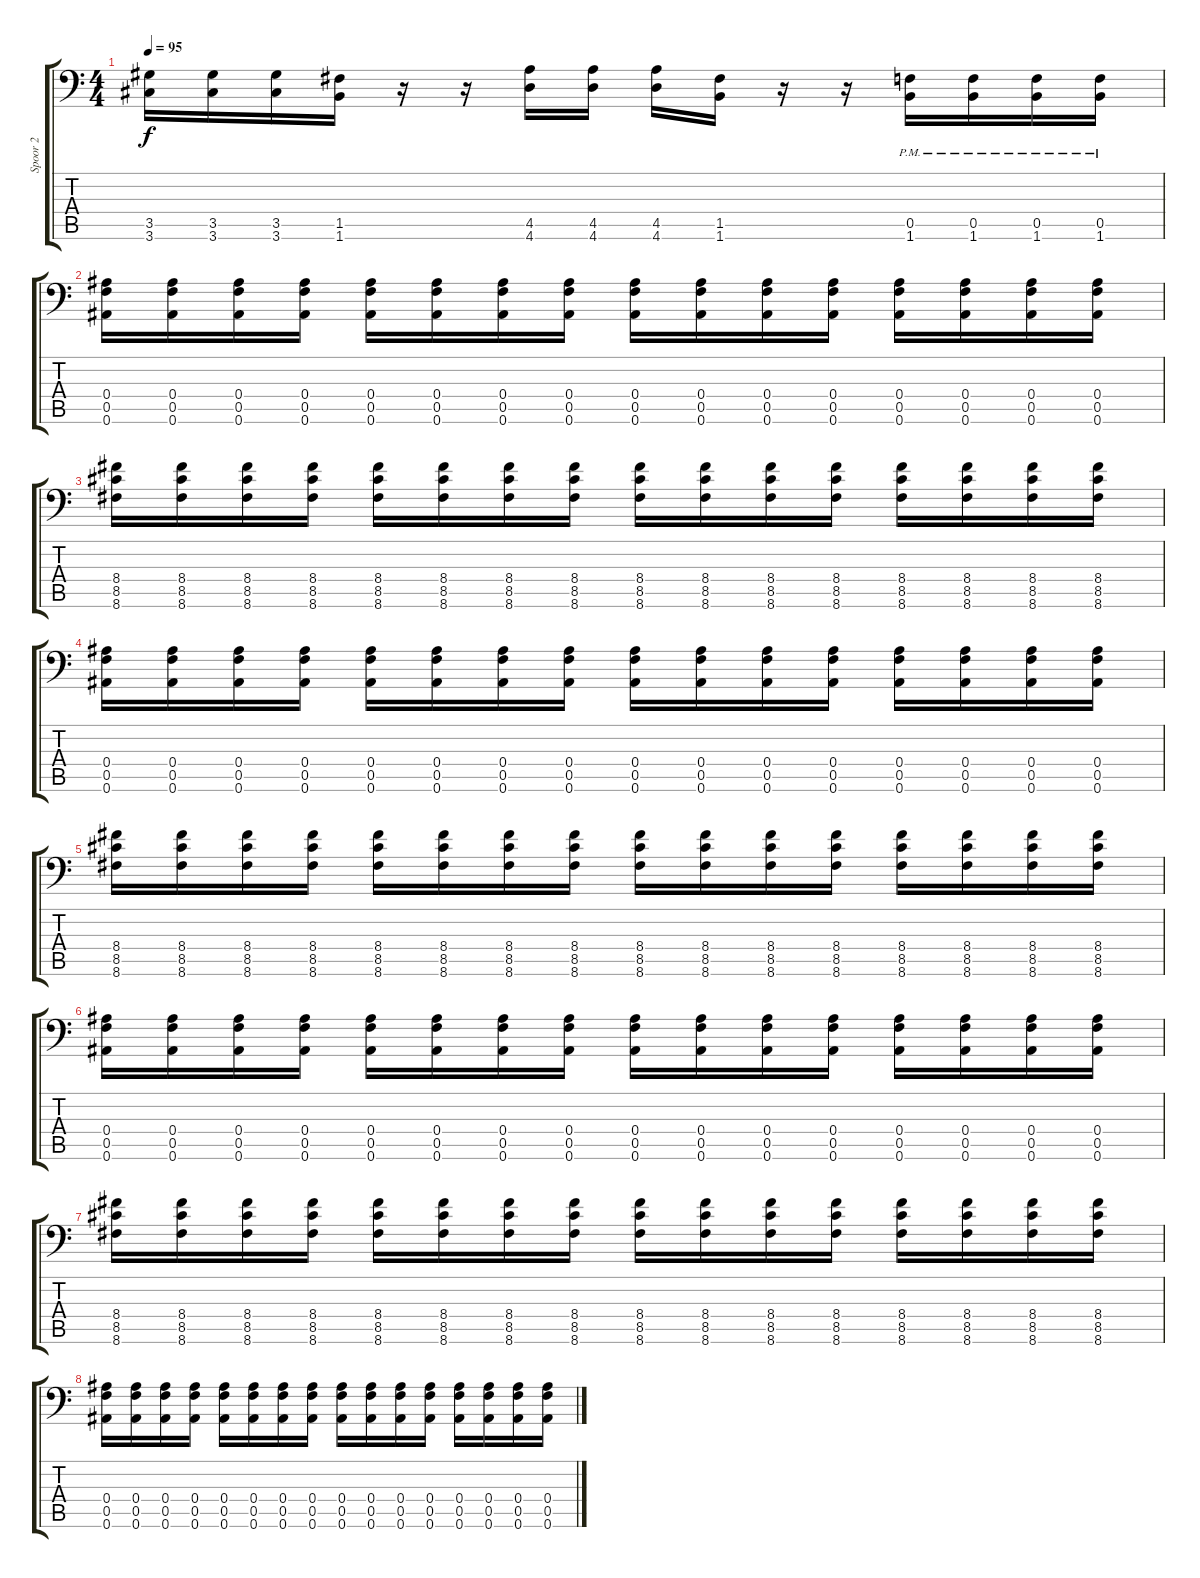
\track ("Spoor 2" "Spoor 2") {instrument distortionguitar}
\staff {score tabs}
\tuning (C4 G3 Eb3 Bb2 F2 Bb1) {hide}
\ts (4 4)
\tempo 95
\clef f4
\ks c
(3.5 3.6).16{dy f} (3.5 3.6).16 (3.5 3.6).16 (1.5 1.6).16 r.16 r.16 (4.5 4.6).16 (4.5 4.6).16 (4.5 4.6).16 (1.5 1.6).16 r.16 r.16 (0.5{pm} 1.6{pm}).16 (0.5{pm} 1.6{pm}).16 (0.5{pm} 1.6{pm}).16 (0.5{pm} 1.6{pm}).16 |
(0.4 0.5 0.6).16 (0.4 0.5 0.6).16 (0.4 0.5 0.6).16 (0.4 0.5 0.6).16 (0.4 0.5 0.6).16 (0.4 0.5 0.6).16 (0.4 0.5 0.6).16 (0.4 0.5 0.6).16 (0.4 0.5 0.6).16 (0.4 0.5 0.6).16 (0.4 0.5 0.6).16 (0.4 0.5 0.6).16 (0.4 0.5 0.6).16 (0.4 0.5 0.6).16 (0.4 0.5 0.6).16 (0.4 0.5 0.6).16 |
(8.4 8.5 8.6).16 (8.4 8.5 8.6).16 (8.4 8.5 8.6).16 (8.4 8.5 8.6).16 (8.4 8.5 8.6).16 (8.4 8.5 8.6).16 (8.4 8.5 8.6).16 (8.4 8.5 8.6).16 (8.4 8.5 8.6).16 (8.4 8.5 8.6).16 (8.4 8.5 8.6).16 (8.4 8.5 8.6).16 (8.4 8.5 8.6).16 (8.4 8.5 8.6).16 (8.4 8.5 8.6).16 (8.4 8.5 8.6).16 |
(0.4 0.5 0.6).16 (0.4 0.5 0.6).16 (0.4 0.5 0.6).16 (0.4 0.5 0.6).16 (0.4 0.5 0.6).16 (0.4 0.5 0.6).16 (0.4 0.5 0.6).16 (0.4 0.5 0.6).16 (0.4 0.5 0.6).16 (0.4 0.5 0.6).16 (0.4 0.5 0.6).16 (0.4 0.5 0.6).16 (0.4 0.5 0.6).16 (0.4 0.5 0.6).16 (0.4 0.5 0.6).16 (0.4 0.5 0.6).16 |
(8.4 8.5 8.6).16 (8.4 8.5 8.6).16 (8.4 8.5 8.6).16 (8.4 8.5 8.6).16 (8.4 8.5 8.6).16 (8.4 8.5 8.6).16 (8.4 8.5 8.6).16 (8.4 8.5 8.6).16 (8.4 8.5 8.6).16 (8.4 8.5 8.6).16 (8.4 8.5 8.6).16 (8.4 8.5 8.6).16 (8.4 8.5 8.6).16 (8.4 8.5 8.6).16 (8.4 8.5 8.6).16 (8.4 8.5 8.6).16 |
(0.4 0.5 0.6).16 (0.4 0.5 0.6).16 (0.4 0.5 0.6).16 (0.4 0.5 0.6).16 (0.4 0.5 0.6).16 (0.4 0.5 0.6).16 (0.4 0.5 0.6).16 (0.4 0.5 0.6).16 (0.4 0.5 0.6).16 (0.4 0.5 0.6).16 (0.4 0.5 0.6).16 (0.4 0.5 0.6).16 (0.4 0.5 0.6).16 (0.4 0.5 0.6).16 (0.4 0.5 0.6).16 (0.4 0.5 0.6).16 |
(8.4 8.5 8.6).16 (8.4 8.5 8.6).16 (8.4 8.5 8.6).16 (8.4 8.5 8.6).16 (8.4 8.5 8.6).16 (8.4 8.5 8.6).16 (8.4 8.5 8.6).16 (8.4 8.5 8.6).16 (8.4 8.5 8.6).16 (8.4 8.5 8.6).16 (8.4 8.5 8.6).16 (8.4 8.5 8.6).16 (8.4 8.5 8.6).16 (8.4 8.5 8.6).16 (8.4 8.5 8.6).16 (8.4 8.5 8.6).16 |
(0.4 0.5 0.6).16 (0.4 0.5 0.6).16 (0.4 0.5 0.6).16 (0.4 0.5 0.6).16 (0.4 0.5 0.6).16 (0.4 0.5 0.6).16 (0.4 0.5 0.6).16 (0.4 0.5 0.6).16 (0.4 0.5 0.6).16 (0.4 0.5 0.6).16 (0.4 0.5 0.6).16 (0.4 0.5 0.6).16 (0.4 0.5 0.6).16 (0.4 0.5 0.6).16 (0.4 0.5 0.6).16 (0.4 0.5 0.6).16
